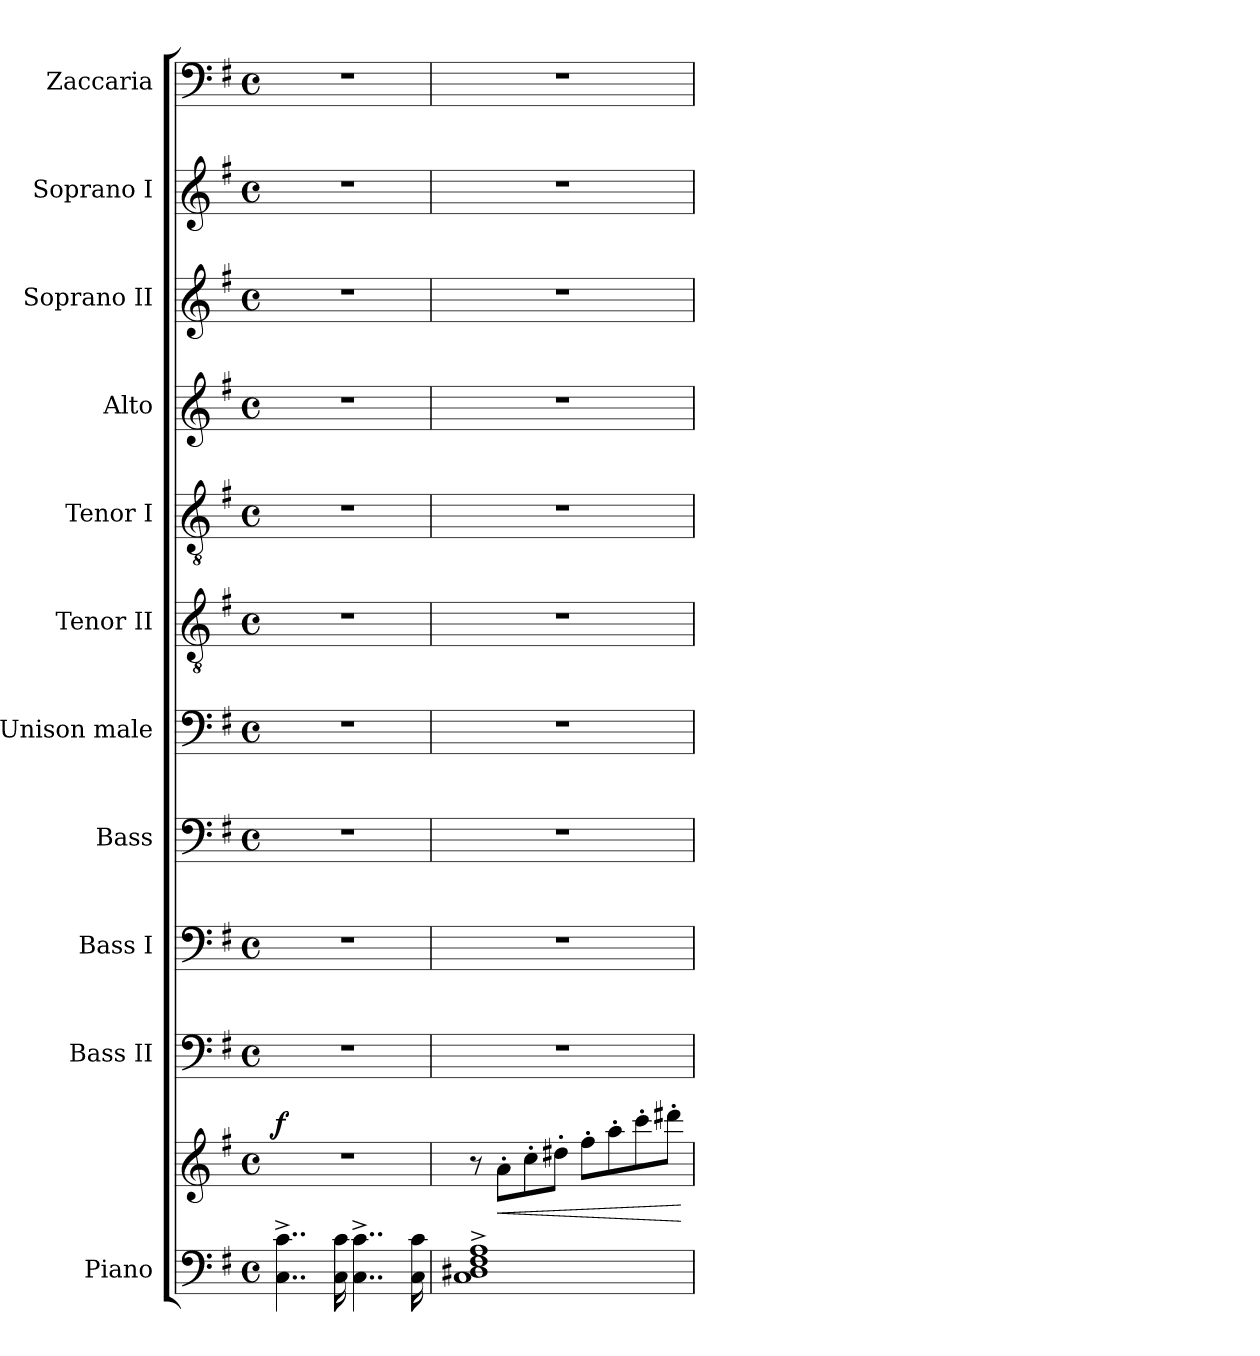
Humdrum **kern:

**kern	**kern	**dynam	**kern	**kern	**kern	**kern	**kern	**kern	**kern	**kern	**kern	**kern
*part11	*part11	*part11	*part10	*part9	*part8	*part7	*part6	*part5	*part4	*part3	*part2	*part1
*staff12	*staff11	*staff11/12	*staff10	*staff9	*staff8	*staff7	*staff6	*staff5	*staff4	*staff3	*staff2	*staff1
*I"Piano	*	*	*I"Bass II	*I"Bass I	*I"Bass	*I"Unison male	*I"Tenor II	*I"Tenor I	*I"Alto	*I"Soprano II	*I"Soprano I	*I"Zaccaria
*I'Pno.	*	*	*I'B.II	*I'B.I	*I'B.	*I'Uni.m	*I'T.II	*I'T.I	*I'A.	*I'S.II	*I'S.I	*I'Zac.
*clefF4	*clefG2	*	*clefF4	*clefF4	*clefF4	*clefF4	*clefGv2	*clefGv2	*clefG2	*clefG2	*clefG2	*clefF4
*k[f#]	*k[f#]	*	*k[f#]	*k[f#]	*k[f#]	*k[f#]	*k[f#]	*k[f#]	*k[f#]	*k[f#]	*k[f#]	*k[f#]
*M4/4	*M4/4	*	*M4/4	*M4/4	*M4/4	*M4/4	*M4/4	*M4/4	*M4/4	*M4/4	*M4/4	*M4/4
*met(c)	*met(c)	*	*met(c)	*met(c)	*met(c)	*met(c)	*met(c)	*met(c)	*met(c)	*met(c)	*met(c)	*met(c)
=1	=1	=1	=1	=1	=1	=1	=1	=1	=1	=1	=1	=1
!	!	!LO:DY:a	!	!	!	!	!	!	!	!	!	!
4..C\^ 4..c\^	1r	f	1r	1r	1r	1r	1r	1r	1r	1r	1r	1r
16C\ 16c\	.	.	.	.	.	.	.	.	.	.	.	.
4..C\^ 4..c\^	.	.	.	.	.	.	.	.	.	.	.	.
16C\ 16c\	.	.	.	.	.	.	.	.	.	.	.	.
=2	=2	=2	=2	=2	=2	=2	=2	=2	=2	=2	=2	=2
1C^ 1D#X^ 1F#^ 1A^	8r	.	1r	1r	1r	1r	1r	1r	1r	1r	1r	1r
!	!	!LO:HP:b	!	!	!	!	!	!	!	!	!	!
.	8a'\L	<	.	.	.	.	.	.	.	.	.	.
.	8cc'\	.	.	.	.	.	.	.	.	.	.	.
.	8dd#X'\J	.	.	.	.	.	.	.	.	.	.	.
.	8ff#'\L	.	.	.	.	.	.	.	.	.	.	.
.	8aa'\	.	.	.	.	.	.	.	.	.	.	.
.	8ccc'\	.	.	.	.	.	.	.	.	.	.	.
.	8ddd#X'\J	.	.	.	.	.	.	.	.	.	.	.
.	.	[	.	.	.	.	.	.	.	.	.	.
=	=	=	=	=	=	=	=	=	=	=	=	=
*-	*-	*-	*-	*-	*-	*-	*-	*-	*-	*-	*-	*-
